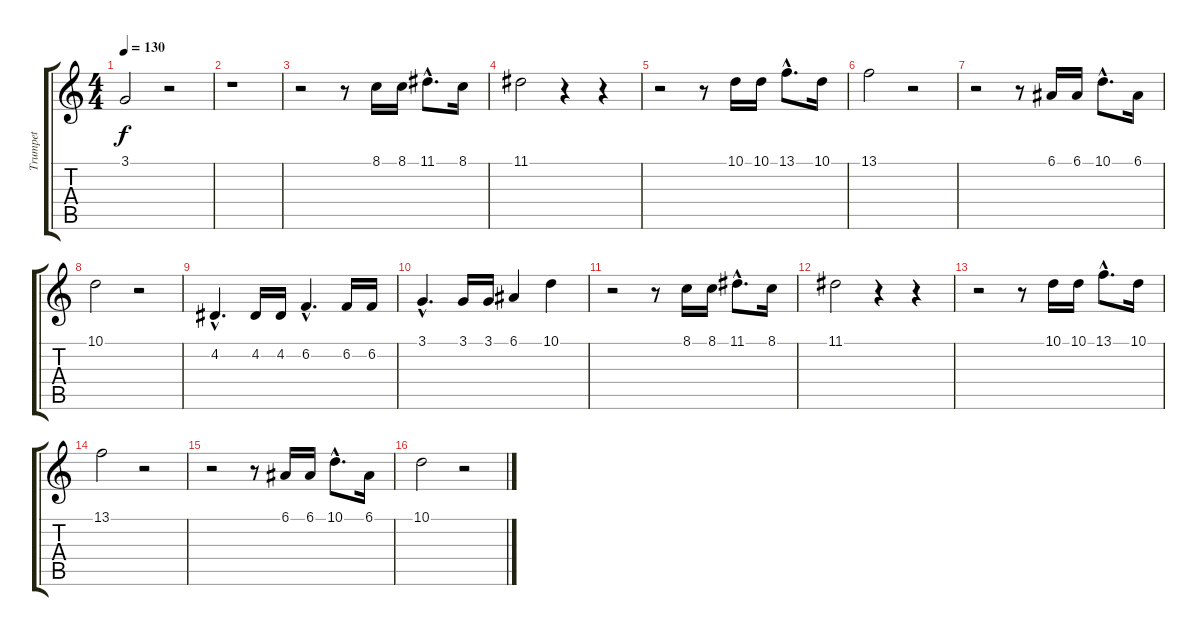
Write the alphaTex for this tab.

\track ("Trumpet" "Trumpet") {instrument trumpet}
\staff {score tabs}
\tuning (E4 B3 G3 D3 A2 E2) {hide}
\ts (4 4)
\tempo 130
\clef g2
\ks c
3.1.2{dy f} r.2 |
r.1 |
r.2 r.8 8.1.16 8.1.16 11.1{hac}.8{d} 8.1.16 |
11.1.2 r.4 r.4 |
r.2 r.8 10.1.16 10.1.16 13.1{hac}.8{d} 10.1.16 |
13.1.2 r.2 |
r.2 r.8 6.1.16 6.1.16 10.1{hac}.8{d} 6.1.16 |
10.1.2 r.2 |
4.2{hac}.4{d} 4.2.16 4.2.16 6.2{hac}.4{d} 6.2.16 6.2.16 |
3.1{hac}.4{d} 3.1.16 3.1.16 6.1.4 10.1.4 |
r.2 r.8 8.1.16 8.1.16 11.1{hac}.8{d} 8.1.16 |
11.1.2 r.4 r.4 |
r.2 r.8 10.1.16 10.1.16 13.1{hac}.8{d} 10.1.16 |
13.1.2 r.2 |
r.2 r.8 6.1.16 6.1.16 10.1{hac}.8{d} 6.1.16 |
10.1.2 r.2
